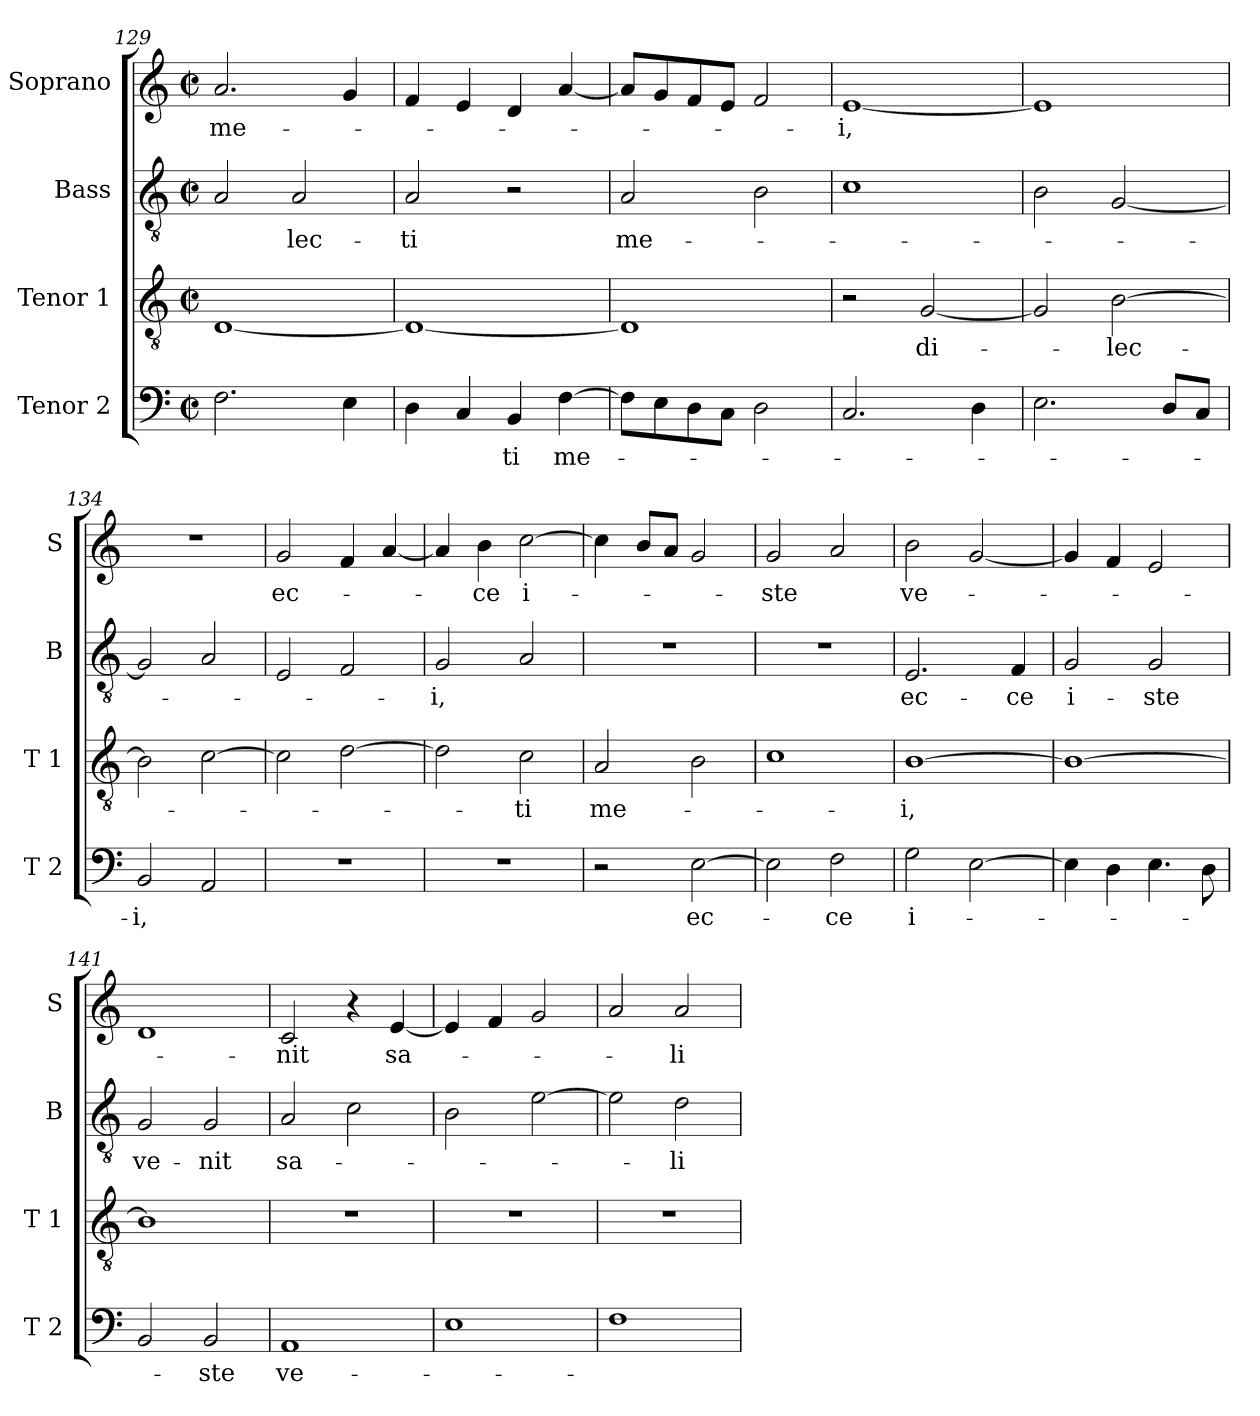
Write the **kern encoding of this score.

**kern	**text	**kern	**text	**kern	**text	**kern	**text
*part4	*part4	*part3	*part3	*part2	*part2	*part1	*part1
*staff4	*staff4	*staff3	*staff3	*staff2	*staff2	*staff1	*staff1
*I"Tenor 2	*	*I"Tenor 1	*	*I"Bass	*	*I"Soprano	*
*I'T 2	*	*I'T 1	*	*I'B	*	*I'S	*
*clefF4	*	*clefGv2	*	*clefGv2	*	*clefG2	*
*M2/2	*	*M2/2	*	*M2/2	*	*M2/2	*
*met(c|)	*	*met(c|)	*	*met(c|)	*	*met(c|)	*
=129	=129	=129	=129	=129	=129	=129	=129
!	!	!	!	!	!	!	!LO:LY:b
2.F\	.	[1D	.	2A/	.	2.a/	me-
!	!	!	!	!	!LO:LY:b	!	!
.	.	.	.	2A/	-lec-	.	.
4E\	.	.	.	.	.	4g/	.
=130	=130	=130	=130	=130	=130	=130	=130
!	!	!	!	!	!LO:LY:b	!	!
4D\	.	1D_	.	2A/	-ti	4f/	.
4C/	.	.	.	.	.	4e/	.
!	!LO:LY:b	!	!	!	!	!	!
4BB/	-ti	.	.	2r	.	4d/	.
!	!LO:LY:b	!	!	!	!	!	!
[4F\	me-	.	.	.	.	[4a/	.
=131	=131	=131	=131	=131	=131	=131	=131
!	!	!	!	!	!LO:LY:b	!	!
8FL]	.	1D]	.	2A/	me-	8aL]	.
8E	.	.	.	.	.	8g	.
8D	.	.	.	.	.	8f	.
8CJ	.	.	.	.	.	8eJ	.
2D\	.	.	.	2B\	.	2f/	.
=132	=132	=132	=132	=132	=132	=132	=132
!	!	!	!	!	!	!	!LO:LY:b
2.C/	.	2r	.	1c	.	[1e	-i,
!	!	!	!LO:LY:b	!	!	!	!
.	.	[2G/	di-	.	.	.	.
4D\	.	.	.	.	.	.	.
=133	=133	=133	=133	=133	=133	=133	=133
2.E\	.	2G/]	.	2B\	.	1e]	.
!	!	!	!LO:LY:b	!	!	!	!
.	.	[2B\	-lec-	[2G/	.	.	.
8DL	.	.	.	.	.	.	.
8CJ	.	.	.	.	.	.	.
=134	=134	=134	=134	=134	=134	=134	=134
!	!LO:LY:b	!	!	!	!	!	!
2BB/	-i,	2B\]	.	2G/]	.	1r	.
2AA/	.	[2c\	.	2A/	.	.	.
!!LO:LB:g=z
=135	=135	=135	=135	=135	=135	=135	=135
!	!	!	!	!	!	!	!LO:LY:b
1r	.	2c\]	.	2E/	.	2g/	ec-
.	.	[2d\	.	2F/	.	4f/	.
.	.	.	.	.	.	[4a/	.
=136	=136	=136	=136	=136	=136	=136	=136
!	!	!	!	!	!LO:LY:b	!	!
1r	.	2d\]	.	2G/	-i,	4a/]	.
!	!	!	!	!	!	!	!LO:LY:b
.	.	.	.	.	.	4b\	-ce
!	!	!	!LO:LY:b	!	!	!	!LO:LY:b
.	.	2c\	-ti	2A/	.	[2cc\	i-
=137	=137	=137	=137	=137	=137	=137	=137
!	!	!	!LO:LY:b	!	!	!	!
2r	.	2A/	me-	1r	.	4cc\]	.
.	.	.	.	.	.	8bL	.
.	.	.	.	.	.	8aJ	.
!	!LO:LY:b	!	!	!	!	!	!
[2E\	ec-	2B\	.	.	.	2g/	.
=138	=138	=138	=138	=138	=138	=138	=138
!	!	!	!	!	!	!	!LO:LY:b
2E\]	.	1c	.	1r	.	2g/	-ste
!	!LO:LY:b	!	!	!	!	!	!
2F\	-ce	.	.	.	.	2a/	.
=139	=139	=139	=139	=139	=139	=139	=139
!	!LO:LY:b	!	!LO:LY:b	!	!LO:LY:b	!	!LO:LY:b
2G\	i-	[1B	-i,	2.E/	ec-	2b\	ve-
[2E\	.	.	.	.	.	[2g/	.
!	!	!	!	!	!LO:LY:b	!	!
.	.	.	.	4F/	-ce	.	.
=140	=140	=140	=140	=140	=140	=140	=140
!	!	!	!	!	!LO:LY:b	!	!
4E\]	.	1B_	.	2G/	i-	4g/]	.
4D\	.	.	.	.	.	4f/	.
!	!	!	!	!	!LO:LY:b	!	!
4.E\	.	.	.	2G/	-ste	2e/	.
8D\	.	.	.	.	.	.	.
=141	=141	=141	=141	=141	=141	=141	=141
!	!	!	!	!	!LO:LY:b	!	!
2BB/	.	1B]	.	2G/	ve-	1d	.
!	!LO:LY:b	!	!	!	!LO:LY:b	!	!
2BB/	-ste	.	.	2G/	-nit	.	.
!!LO:LB:g=z
=142	=142	=142	=142	=142	=142	=142	=142
!	!LO:LY:b	!	!	!	!LO:LY:b	!	!LO:LY:b
1AA	ve-	1r	.	2A/	sa-	2c/	-nit
.	.	.	.	2c\	.	4r	.
!	!	!	!	!	!	!	!LO:LY:b
.	.	.	.	.	.	[4e/	sa-
=143	=143	=143	=143	=143	=143	=143	=143
1E	.	1r	.	2B\	.	4e/]	.
.	.	.	.	.	.	4f/	.
.	.	.	.	[2e\	.	2g/	.
=144	=144	=144	=144	=144	=144	=144	=144
1F	.	1r	.	2e\]	.	2a/	.
!	!	!	!	!	!LO:LY:b	!	!LO:LY:b
.	.	.	.	2d\	-li-	2a/	-li-
=	=	=	=	=	=	=	=
*-	*-	*-	*-	*-	*-	*-	*-
